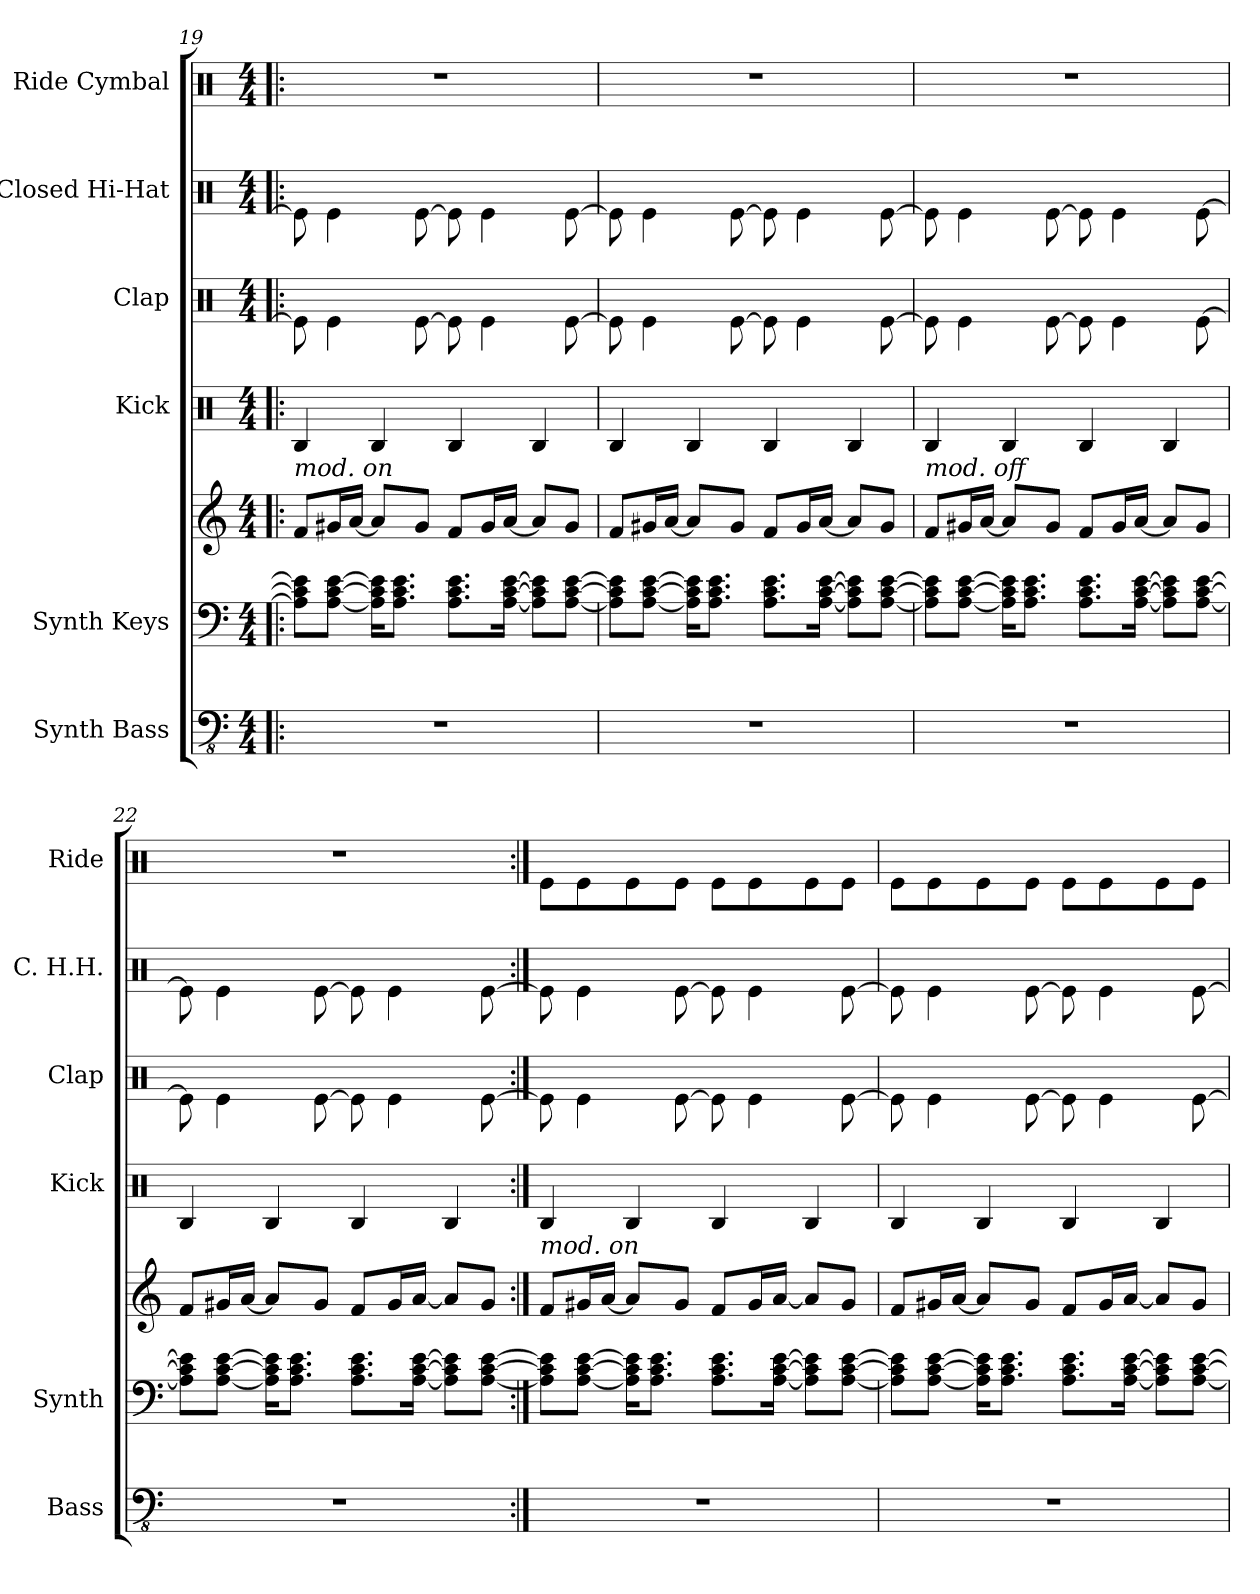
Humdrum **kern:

**kern	**kern	**kern	**kern	**kern	**kern	**kern
*part6	*part5	*part5	*part4	*part3	*part2	*part1
*staff7	*staff6	*staff5	*staff4	*staff3	*staff2	*staff1
*I"Synth Bass	*I"Synth Keys	*	*I"Kick	*I"Clap	*I"Closed Hi-Hat	*I"Ride Cymbal
*I'Bass	*I'Synth	*	*I'Kick	*I'Clap	*I'C. H.H.	*I'Ride
*clefFv4	*clefF4	*clefG2	*clefX	*clefX	*clefX	*clefX
*k[]	*k[]	*k[]	*k[]	*k[]	*k[]	*k[]
*C:	*C:	*C:	*C:	*C:	*C:	*C:
*M4/4	*M4/4	*M4/4	*M4/4	*M4/4	*M4/4	*M4/4
=19!|:	=19!|:	=19!|:	=19!|:	=19!|:	=19!|:	=19!|:
!	!	!LO:TX:a:i:t=mod. on	!	!	!	!
1r	8A\] 8c\] 8e\]L	8f/L	4RB/	8Re\]	8Re\]	1r
.	[8A\ [8c\ [8e\J	16g#X/L	.	4Re\	4Re\	.
.	.	[16a/JJ	.	.	.	.
.	16A\] 16c\] 16e\]KL	8a/L]	4RB/	.	.	.
.	8.A\ 8.c\ 8.e\J	.	.	.	.	.
.	.	8g#/J	.	[8Re\	[8Re\	.
.	8.A\ 8.c\ 8.e\L	8f/L	4RB/	8Re\]	8Re\]	.
.	.	16g#/L	.	4Re\	4Re\	.
.	[16A\ [16c\ [16e\Jk	[16a/JJ	.	.	.	.
.	8A\] 8c\] 8e\]L	8a/L]	4RB/	.	.	.
.	[8A\ [8c\ [8e\J	8g#/J	.	[8Re\	[8Re\	.
=20	=20	=20	=20	=20	=20	=20
1r	8A\] 8c\] 8e\]L	8f/L	4RB/	8Re\]	8Re\]	1r
.	[8A\ [8c\ [8e\J	16g#X/L	.	4Re\	4Re\	.
.	.	[16a/JJ	.	.	.	.
.	16A\] 16c\] 16e\]KL	8a/L]	4RB/	.	.	.
.	8.A\ 8.c\ 8.e\J	.	.	.	.	.
.	.	8g#/J	.	[8Re\	[8Re\	.
.	8.A\ 8.c\ 8.e\L	8f/L	4RB/	8Re\]	8Re\]	.
.	.	16g#/L	.	4Re\	4Re\	.
.	[16A\ [16c\ [16e\Jk	[16a/JJ	.	.	.	.
.	8A\] 8c\] 8e\]L	8a/L]	4RB/	.	.	.
.	[8A\ [8c\ [8e\J	8g#/J	.	[8Re\	[8Re\	.
!!LO:LB:g=z
=21	=21	=21	=21	=21	=21	=21
!	!	!LO:TX:a:i:t=mod. off	!	!	!	!
1r	8A\] 8c\] 8e\]L	8f/L	4RB/	8Re\]	8Re\]	1r
.	[8A\ [8c\ [8e\J	16g#X/L	.	4Re\	4Re\	.
.	.	[16a/JJ	.	.	.	.
.	16A\] 16c\] 16e\]KL	8a/L]	4RB/	.	.	.
.	8.A\ 8.c\ 8.e\J	.	.	.	.	.
.	.	8g#/J	.	[8Re\	[8Re\	.
.	8.A\ 8.c\ 8.e\L	8f/L	4RB/	8Re\]	8Re\]	.
.	.	16g#/L	.	4Re\	4Re\	.
.	[16A\ [16c\ [16e\Jk	[16a/JJ	.	.	.	.
.	8A\] 8c\] 8e\]L	8a/L]	4RB/	.	.	.
.	[8A\ [8c\ [8e\J	8g#/J	.	[8Re\	[8Re\	.
=22	=22	=22	=22	=22	=22	=22
1r	8A\] 8c\] 8e\]L	8f/L	4RB/	8Re\]	8Re\]	1r
.	[8A\ [8c\ [8e\J	16g#X/L	.	4Re\	4Re\	.
.	.	[16a/JJ	.	.	.	.
.	16A\] 16c\] 16e\]KL	8a/L]	4RB/	.	.	.
.	8.A\ 8.c\ 8.e\J	.	.	.	.	.
.	.	8g#/J	.	[8Re\	[8Re\	.
.	8.A\ 8.c\ 8.e\L	8f/L	4RB/	8Re\]	8Re\]	.
.	.	16g#/L	.	4Re\	4Re\	.
.	[16A\ [16c\ [16e\Jk	[16a/JJ	.	.	.	.
.	8A\] 8c\] 8e\]L	8a/L]	4RB/	.	.	.
.	[8A\ [8c\ [8e\J	8g#/J	.	[8Re\	[8Re\	.
=23:|!	=23:|!	=23:|!	=23:|!	=23:|!	=23:|!	=23:|!
!	!	!LO:TX:a:i:t=mod. on	!	!	!	!
1r	8A\] 8c\] 8e\]L	8f/L	4RB/	8Re\]	8Re\]	8Re\L
.	[8A\ [8c\ [8e\J	16g#X/L	.	4Re\	4Re\	8Re\
.	.	[16a/JJ	.	.	.	.
.	16A\] 16c\] 16e\]KL	8a/L]	4RB/	.	.	8Re\
.	8.A\ 8.c\ 8.e\J	.	.	.	.	.
.	.	8g#/J	.	[8Re\	[8Re\	8Re\J
.	8.A\ 8.c\ 8.e\L	8f/L	4RB/	8Re\]	8Re\]	8Re\L
.	.	16g#/L	.	4Re\	4Re\	8Re\
.	[16A\ [16c\ [16e\Jk	[16a/JJ	.	.	.	.
.	8A\] 8c\] 8e\]L	8a/L]	4RB/	.	.	8Re\
.	[8A\ [8c\ [8e\J	8g#/J	.	[8Re\	[8Re\	8Re\J
=24	=24	=24	=24	=24	=24	=24
1r	8A\] 8c\] 8e\]L	8f/L	4RB/	8Re\]	8Re\]	8Re\L
.	[8A\ [8c\ [8e\J	16g#X/L	.	4Re\	4Re\	8Re\
.	.	[16a/JJ	.	.	.	.
.	16A\] 16c\] 16e\]KL	8a/L]	4RB/	.	.	8Re\
.	8.A\ 8.c\ 8.e\J	.	.	.	.	.
.	.	8g#/J	.	[8Re\	[8Re\	8Re\J
.	8.A\ 8.c\ 8.e\L	8f/L	4RB/	8Re\]	8Re\]	8Re\L
.	.	16g#/L	.	4Re\	4Re\	8Re\
.	[16A\ [16c\ [16e\Jk	[16a/JJ	.	.	.	.
.	8A\] 8c\] 8e\]L	8a/L]	4RB/	.	.	8Re\
.	[8A\ [8c\ [8e\J	8g#/J	.	[8Re\	[8Re\	8Re\J
=	=	=	=	=	=	=
*-	*-	*-	*-	*-	*-	*-
